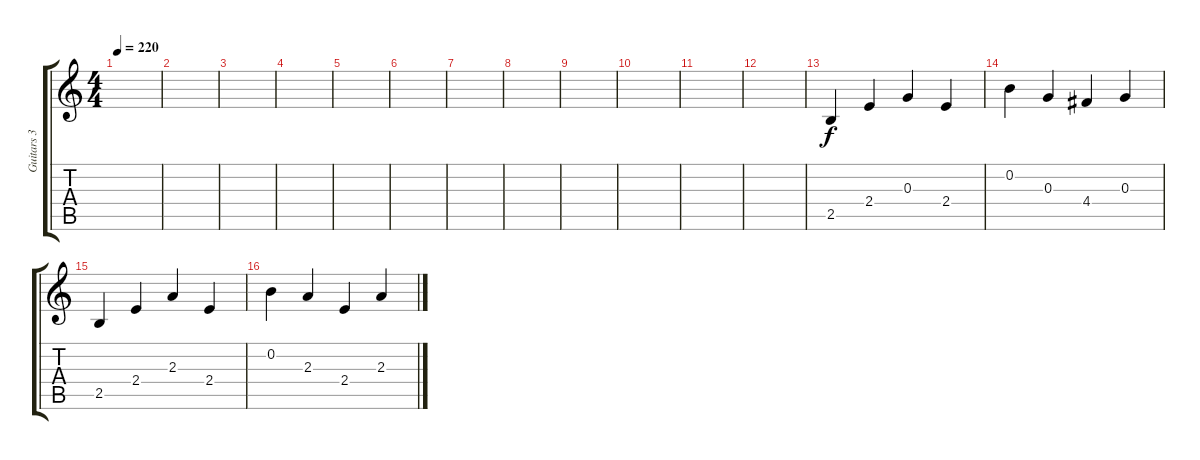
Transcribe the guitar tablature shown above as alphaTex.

\track ("Guitars 3" "Guitars 3") {instrument overdrivenguitar}
\staff {score tabs}
\tuning (E4 B3 G3 D3 A2 E2) {hide}
\ts (4 4)
\tempo 220
\clef g2
\ks c
|
|
|
|
|
|
|
|
|
|
|
|
2.5.4{volume 15 instrument acousticguitarnylon} 2.4.4 0.3.4 2.4.4 |
0.2.4 0.3.4 4.4.4 0.3.4 |
2.5.4 2.4.4 2.3.4 2.4.4 |
0.2.4 2.3.4 2.4.4 2.3.4
